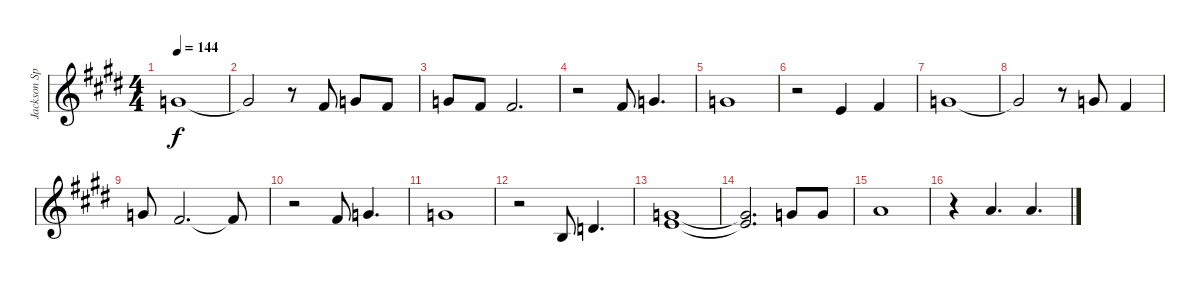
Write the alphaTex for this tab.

\track ("Jackson Spiers Vocals" "Jackson Sp") {instrument reedorgan}
\staff {score}
\tuning (E4 B3 G3 D3 A2 E2) {hide}
\ts (4 4)
\tempo 144
\clef g2
\ks c#minor
3.1.1{dy f} |
3.1{t}.2 r.8 2.1.8 3.1.8 2.1.8 |
3.1.8 2.1.8 2.1.2{d} |
r.2 2.1.8 3.1.4{d} |
3.1.1 |
r.2 5.2.4 2.1.4 |
3.1.1 |
3.1{t}.2 r.8 3.1.8 2.1.4 |
3.1.8 2.1.2{d} 2.1{t}.8 |
r.2 2.1.8 3.1.4{d} |
3.1.1 |
r.2 4.3.8 3.2.4{d} |
(3.1 5.2).1 |
(3.1{t} 5.2{t}).2{d} 3.1.8 3.1.8 |
5.1.1 |
r.4 5.1.4{d} 5.1.4{d}
